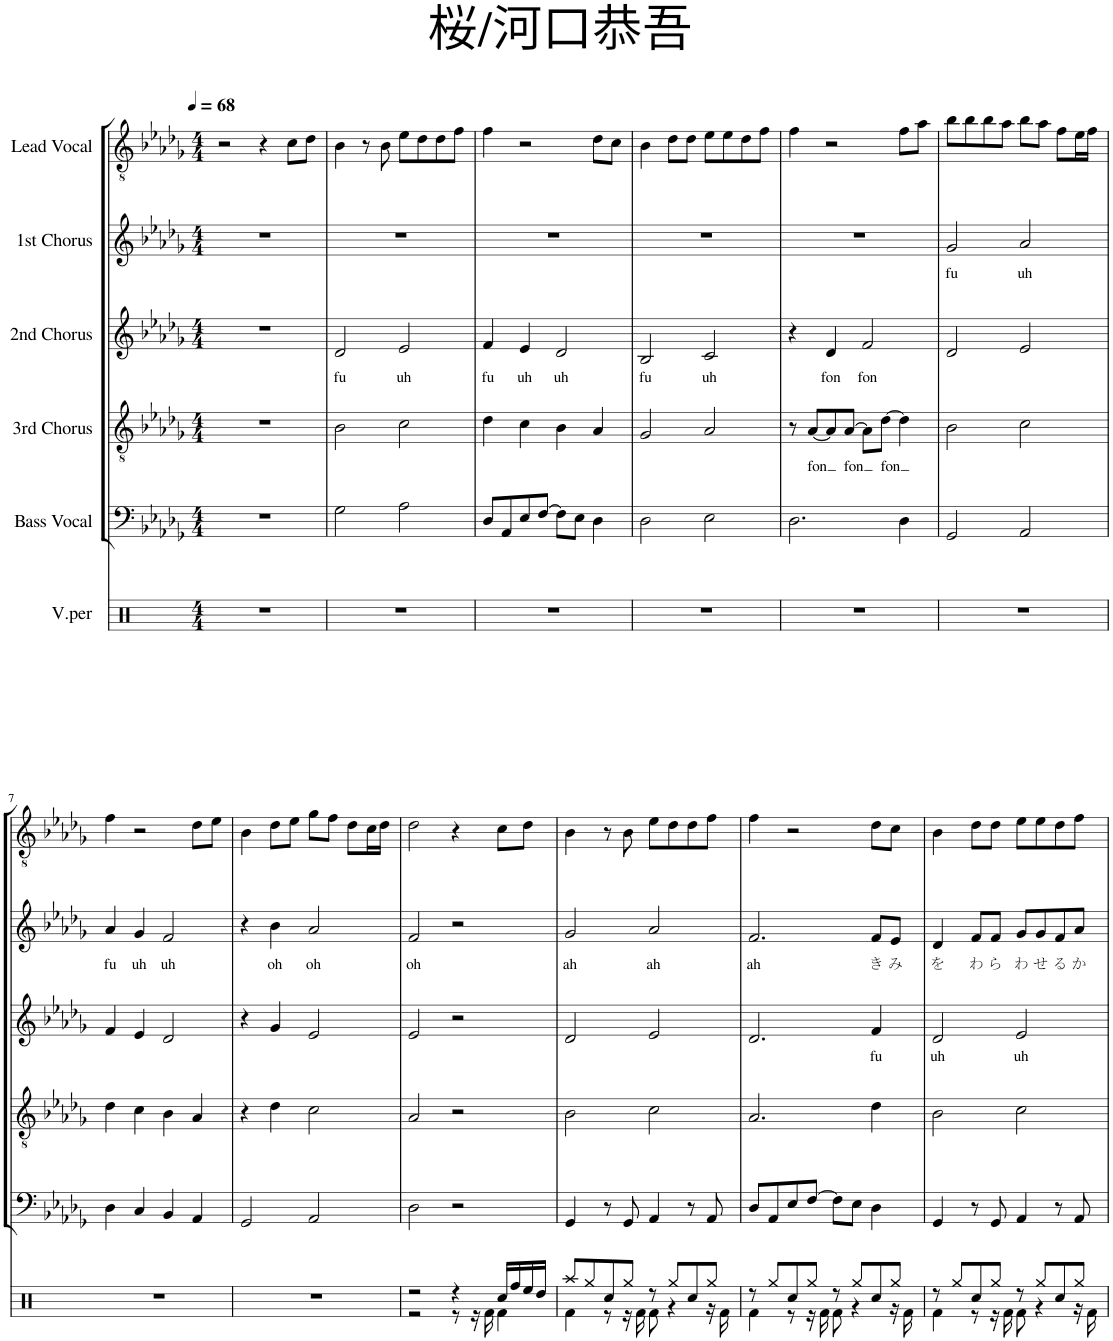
**kern	**kern	**kern	**text	**kern	**text	**kern	**text	**kern
*part6	*part5	*part4	*part4	*part3	*part3	*part2	*part2	*part1
*staff6	*staff5	*staff4	*staff4	*staff3	*staff3	*staff2	*staff2	*staff1
*I"V.per	*I"Bass Vocal	*I"3rd Chorus	*	*I"2nd Chorus	*	*I"1st Chorus	*	*I"Lead Vocal
*clefX	*clefF4	*clefGv2	*	*clefG2	*	*clefG2	*	*clefGv2
*k[]	*k[b-e-a-d-g-]	*k[b-e-a-d-g-]	*	*k[b-e-a-d-g-]	*	*k[b-e-a-d-g-]	*	*k[b-e-a-d-g-]
*M4/4	*M4/4	*M4/4	*	*M4/4	*	*M4/4	*	*M4/4
*MM68	*MM68	*MM68	*	*MM68	*	*MM68	*	*MM68
=1	=1	=1	=1	=1	=1	=1	=1	=1
1r	1r	1r	.	1r	.	1r	.	2r
.	.	.	.	.	.	.	.	4r
.	.	.	.	.	.	.	.	8c\L
.	.	.	.	.	.	.	.	8d-\J
=2	=2	=2	=2	=2	=2	=2	=2	=2
!	!	!	!	!	!LO:LY:b	!	!	!
1r	2G-\	2B-\	.	2d-/	fu	1r	.	4B-\
.	.	.	.	.	.	.	.	8r
.	.	.	.	.	.	.	.	8B-\
!	!	!	!	!	!LO:LY:b	!	!	!
.	2A-\	2c\	.	2e-/	uh	.	.	8e-\L
.	.	.	.	.	.	.	.	8d-\
.	.	.	.	.	.	.	.	8d-\
.	.	.	.	.	.	.	.	8f\J
=3	=3	=3	=3	=3	=3	=3	=3	=3
!	!	!	!	!	!LO:LY:b	!	!	!
1r	8D-/L	4d-\	.	4f/	fu	1r	.	4f\
.	8AA-/	.	.	.	.	.	.	.
!	!	!	!	!	!LO:LY:b	!	!	!
.	8E-/	4c\	.	4e-/	uh	.	.	2r
.	[8F/J	.	.	.	.	.	.	.
!	!	!	!	!	!LO:LY:b	!	!	!
.	8F\L]	4B-\	.	2d-/	uh	.	.	.
.	8E-\J	.	.	.	.	.	.	.
.	4D-\	4A-/	.	.	.	.	.	8d-\L
.	.	.	.	.	.	.	.	8c\J
=4	=4	=4	=4	=4	=4	=4	=4	=4
!	!	!	!	!	!LO:LY:b	!	!	!
1r	2D-\	2G-/	.	2B-/	fu	1r	.	4B-\
.	.	.	.	.	.	.	.	8d-\L
.	.	.	.	.	.	.	.	8d-\J
!	!	!	!	!	!LO:LY:b	!	!	!
.	2E-\	2A-/	.	2c/	uh	.	.	8e-\L
.	.	.	.	.	.	.	.	8e-\
.	.	.	.	.	.	.	.	8d-\
.	.	.	.	.	.	.	.	8f\J
=5	=5	=5	=5	=5	=5	=5	=5	=5
1r	2.D-\	8r	.	4r	.	1r	.	4f\
!	!	!	!LO:LY:b	!	!	!	!	!
.	.	[8A-/L	fon	.	.	.	.	.
!	!	!	!	!	!LO:LY:b	!	!	!
.	.	8A-/]	.	4d-/	fon	.	.	2r
!	!	!	!LO:LY:b	!	!	!	!	!
.	.	[8A-/J	fon	.	.	.	.	.
!	!	!	!	!	!LO:LY:b	!	!	!
.	.	8A-\L]	.	2f/	fon	.	.	.
!	!	!	!LO:LY:b	!	!	!	!	!
.	.	[8d-\J	fon	.	.	.	.	.
.	4D-\	4d-\]	.	.	.	.	.	8f\L
.	.	.	.	.	.	.	.	8a-\J
=6	=6	=6	=6	=6	=6	=6	=6	=6
!	!	!	!	!	!	!	!LO:LY:b	!
1r	2GG-/	2B-\	.	2d-/	.	2g-/	fu	8b-\L
.	.	.	.	.	.	.	.	8b-\
.	.	.	.	.	.	.	.	8b-\
.	.	.	.	.	.	.	.	8a-\J
!	!	!	!	!	!	!	!LO:LY:b	!
.	2AA-/	2c\	.	2e-/	.	2a-/	uh	8b-\L
.	.	.	.	.	.	.	.	8a-\J
.	.	.	.	.	.	.	.	8f\L
.	.	.	.	.	.	.	.	16e-\L
.	.	.	.	.	.	.	.	16f\JJ
!!LO:LB:g=z
=7	=7	=7	=7	=7	=7	=7	=7	=7
!	!	!	!	!	!	!	!LO:LY:b	!
1r	4D-\	4d-\	.	4f/	.	4a-/	fu	4f\
!	!	!	!	!	!	!	!LO:LY:b	!
.	4C/	4c\	.	4e-/	.	4g-/	uh	2r
!	!	!	!	!	!	!	!LO:LY:b	!
.	4BB-/	4B-\	.	2d-/	.	2f/	uh	.
.	4AA-/	4A-/	.	.	.	.	.	8d-\L
.	.	.	.	.	.	.	.	8e-\J
=8	=8	=8	=8	=8	=8	=8	=8	=8
1r	2GG-/	4r	.	4r	.	4r	.	4B-\
!	!	!	!	!	!	!	!LO:LY:b	!
.	.	4d-\	.	4g-/	.	4b-\	oh	8d-\L
.	.	.	.	.	.	.	.	8e-\J
!	!	!	!	!	!	!	!LO:LY:b	!
.	2AA-/	2c\	.	2e-/	.	2a-/	oh	8g-\L
.	.	.	.	.	.	.	.	8f\J
.	.	.	.	.	.	.	.	8d-\L
.	.	.	.	.	.	.	.	16c\L
.	.	.	.	.	.	.	.	16d-\JJ
=9	=9	=9	=9	=9	=9	=9	=9	=9
*^	*	*	*	*	*	*	*	*
!	!	!	!	!	!	!	!	!LO:LY:b	!
2r	2r	2D-\	2A-/	.	2e-/	.	2f/	oh	2d-\
4r	8r	2r	2r	.	2r	.	2r	.	4r
.	16r	.	.	.	.	.	.	.	.
.	16Rf\	.	.	.	.	.	.	.	.
16Rcc/LL	4Rf\	.	.	.	.	.	.	.	8c\L
16Rff/	.	.	.	.	.	.	.	.	.
16Ree/	.	.	.	.	.	.	.	.	8d-\J
16Rdd/JJ	.	.	.	.	.	.	.	.	.
=10	=10	=10	=10	=10	=10	=10	=10	=10	=10
!	!	!	!	!	!	!	!	!LO:LY:b	!
8Raa/L	4Rf\	4GG-/	2B-\	.	2d-/	.	2g-/	ah	4B-\
8Rgg/	.	.	.	.	.	.	.	.	.
8Rcc/	8r	8r	.	.	.	.	.	.	8r
8Rgg/J	16r	8GG-/	.	.	.	.	.	.	8B-\
.	16Rf\	.	.	.	.	.	.	.	.
!	!	!	!	!	!	!	!	!LO:LY:b	!
8r	8Rf\	4AA-/	2c\	.	2e-/	.	2a-/	ah	8e-\L
8Rgg/L	4r	.	.	.	.	.	.	.	8d-\
8Rcc/	.	8r	.	.	.	.	.	.	8d-\
8Rgg/J	16r	8AA-/	.	.	.	.	.	.	8f\J
.	16Rf\	.	.	.	.	.	.	.	.
=11	=11	=11	=11	=11	=11	=11	=11	=11	=11
!	!	!	!	!	!	!	!	!LO:LY:b	!
8r	4Rf\	8D-/L	2.A-/	.	2.d-/	.	2.f/	ah	4f\
8Rgg/L	.	8AA-/	.	.	.	.	.	.	.
8Rcc/	8r	8E-/	.	.	.	.	.	.	2r
8Rgg/J	16r	[8F/J	.	.	.	.	.	.	.
.	16Rf\	.	.	.	.	.	.	.	.
8r	8Rf\	8F\L]	.	.	.	.	.	.	.
8Rgg/L	4r	8E-\J	.	.	.	.	.	.	.
!	!	!	!	!	!	!LO:LY:b	!	!LO:LY:b	!
8Rcc/	.	4D-\	4d-\	.	4f/	fu	8f/L	き	8d-\L
!	!	!	!	!	!	!	!	!LO:LY:b	!
8Rgg/J	16r	.	.	.	.	.	8e-/J	み	8c\J
.	16Rf\	.	.	.	.	.	.	.	.
=12	=12	=12	=12	=12	=12	=12	=12	=12	=12
!	!	!	!	!	!	!LO:LY:b	!	!LO:LY:b	!
8r	4Rf\	4GG-/	2B-\	.	2d-/	uh	4d-/	を	4B-\
8Rgg/L	.	.	.	.	.	.	.	.	.
!	!	!	!	!	!	!	!	!LO:LY:b	!
8Rcc/	8r	8r	.	.	.	.	8f/L	わ	8d-\L
!	!	!	!	!	!	!	!	!LO:LY:b	!
8Rgg/J	16r	8GG-/	.	.	.	.	8f/J	ら	8d-\J
.	16Rf\	.	.	.	.	.	.	.	.
!	!	!	!	!	!	!LO:LY:b	!	!LO:LY:b	!
8r	8Rf\	4AA-/	2c\	.	2e-/	uh	8g-/L	わ	8e-\L
!	!	!	!	!	!	!	!	!LO:LY:b	!
8Rgg/L	4r	.	.	.	.	.	8g-/	せ	8e-\
!	!	!	!	!	!	!	!	!LO:LY:b	!
8Rcc/	.	8r	.	.	.	.	8f/	る	8d-\
!	!	!	!	!	!	!	!	!LO:LY:b	!
8Rgg/J	16r	8AA-/	.	.	.	.	8a-/J	か	8f\J
.	16Rf\	.	.	.	.	.	.	.	.
*v	*v	*	*	*	*	*	*	*	*
=	=	=	=	=	=	=	=	=
*-	*-	*-	*-	*-	*-	*-	*-	*-
